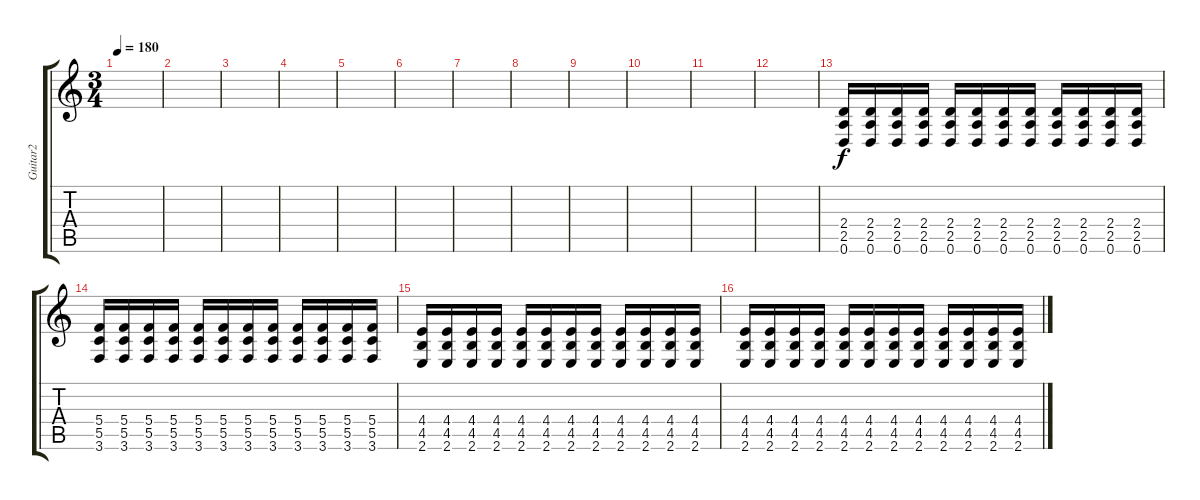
\track ("Guitar2" "Guitar2") {instrument distortionguitar}
\staff {score tabs}
\tuning (D4 A3 F3 C3 G2 D2) {hide}
\ts (3 4)
\tempo 180
\clef g2
\ks c
|
|
|
|
|
|
|
|
|
|
|
|
(2.4 2.5 0.6).16{volume 13} (2.4 2.5 0.6).16 (2.4 2.5 0.6).16 (2.4 2.5 0.6).16 (2.4 2.5 0.6).16 (2.4 2.5 0.6).16 (2.4 2.5 0.6).16 (2.4 2.5 0.6).16 (2.4 2.5 0.6).16 (2.4 2.5 0.6).16 (2.4 2.5 0.6).16 (2.4 2.5 0.6).16 |
(5.4 5.5 3.6).16 (5.4 5.5 3.6).16 (5.4 5.5 3.6).16 (5.4 5.5 3.6).16 (5.4 5.5 3.6).16 (5.4 5.5 3.6).16 (5.4 5.5 3.6).16 (5.4 5.5 3.6).16 (5.4 5.5 3.6).16 (5.4 5.5 3.6).16 (5.4 5.5 3.6).16 (5.4 5.5 3.6).16 |
(4.4 4.5 2.6).16 (4.4 4.5 2.6).16 (4.4 4.5 2.6).16 (4.4 4.5 2.6).16 (4.4 4.5 2.6).16 (4.4 4.5 2.6).16 (4.4 4.5 2.6).16 (4.4 4.5 2.6).16 (4.4 4.5 2.6).16 (4.4 4.5 2.6).16 (4.4 4.5 2.6).16 (4.4 4.5 2.6).16 |
(4.4 4.5 2.6).16 (4.4 4.5 2.6).16 (4.4 4.5 2.6).16 (4.4 4.5 2.6).16 (4.4 4.5 2.6).16 (4.4 4.5 2.6).16 (4.4 4.5 2.6).16 (4.4 4.5 2.6).16 (4.4 4.5 2.6).16 (4.4 4.5 2.6).16 (4.4 4.5 2.6).16 (4.4 4.5 2.6).16
